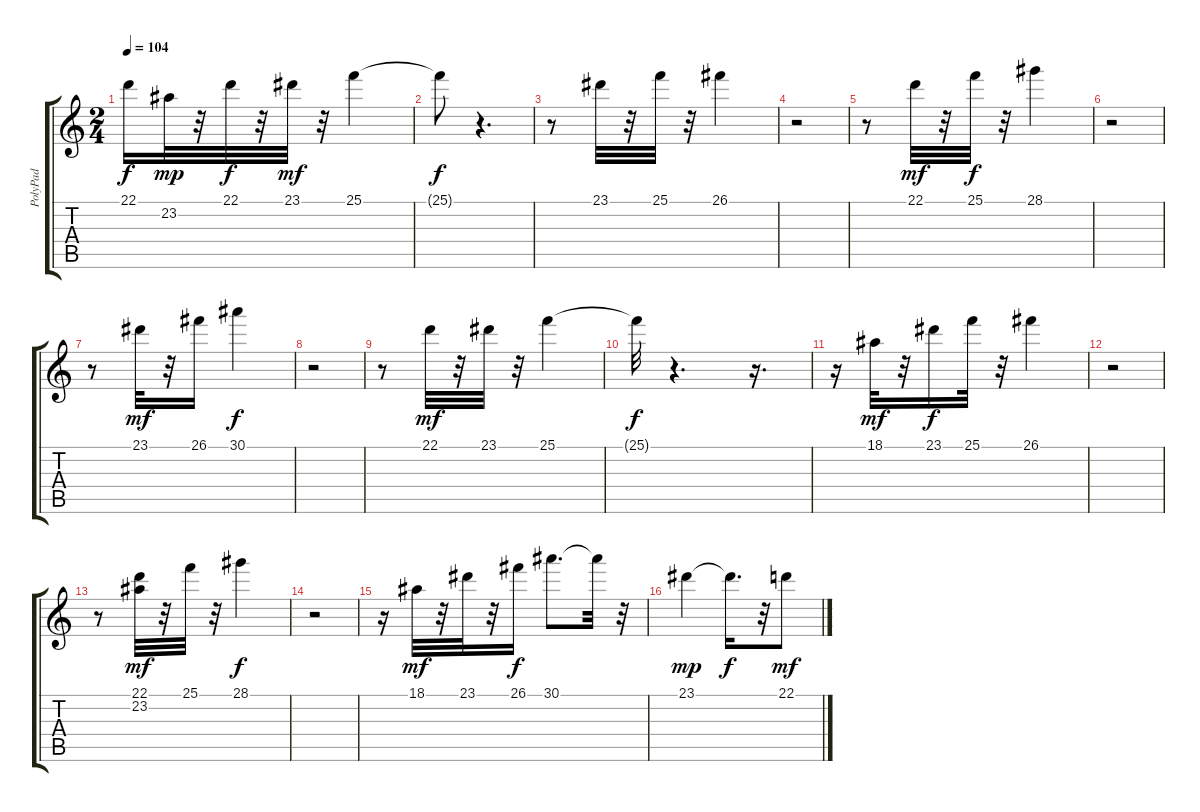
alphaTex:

\track ("PolyPad " "PolyPad ") {instrument pad3polysynth}
\staff {score tabs}
\tuning (E4 B3 G3 D3 A2 E2) {hide}
\ts (2 4)
\tempo 104
\clef g2
\ks c
22.1{t}.16{dy f} 23.2.32{dy mp} r.32 22.1.32{dy f} r.32 23.1.32{dy mf} r.32 25.1.4 |
25.1{t}.8{dy f} r.4{d} |
r.8 23.1.32 r.32 25.1.32 r.32 26.1.4 |
r.2 |
r.8 22.1.32{dy mf} r.32 25.1.32{dy f} r.32 28.1.4 |
r.2 |
r.8 23.1.32{dy mf} r.32 26.1.16 30.1.4{dy f} |
r.2 |
r.8 22.1.32{dy mf} r.32 23.1.32 r.32 25.1.4 |
25.1{t}.32{dy f} r.4{d} r.16{d} |
r.16 18.1.32{dy mf} r.32 23.1.16{dy f} 25.1.32 r.32 26.1.4 |
r.2 |
r.8 (22.1 23.2).32{dy mf} r.32 25.1.32 r.32 28.1.4{dy f} |
r.2 |
r.16 18.1.32{dy mf} r.32 23.1.32 r.32 26.1.16{dy f} 30.1.8{d} 30.1{t}.32 r.32 |
23.1.4{dy mp} 23.1{t}.16{d dy f} r.32 22.1.8{dy mf}
